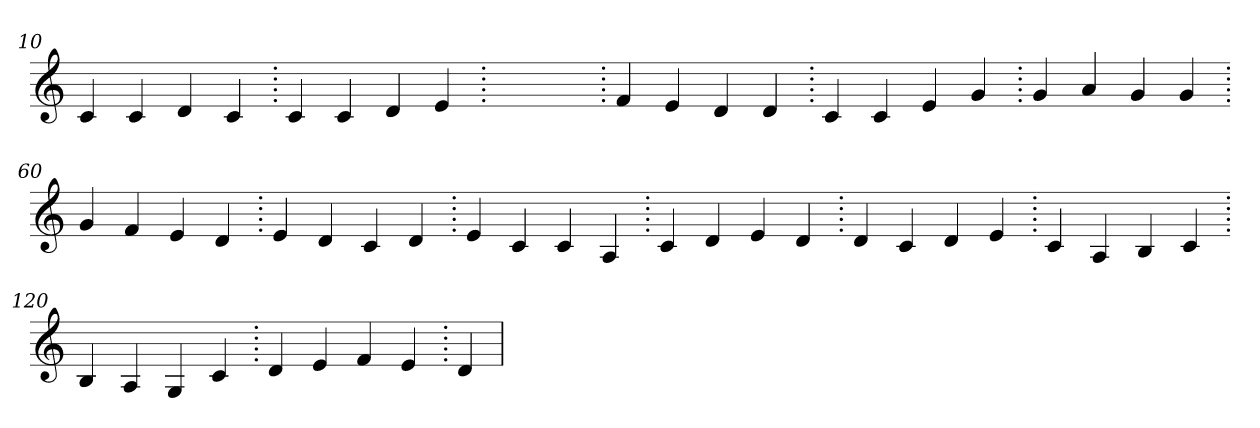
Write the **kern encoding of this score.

**kern
*part1
*staff1
*clefG2
=10.
4c
4c
4d
4c
=20.
4c
4c
4d
4e
=30.
1ryy
=30.
4f
4e
4d
4d
=40.
4c
4c
4e
4g
=50.
4g
4a
4g
4g
=60.
4g
4f
4e
4d
=70.
4e
4d
4c
4d
=80.
4e
4c
4c
4A
=90.
4c
4d
4e
4d
=100.
4d
4c
4d
4e
=110.
4c
4A
4B
4c
=120.
4B
4A
4G
4c
=130.
4d
4e
4f
4e
=140.
4d
=
*-
